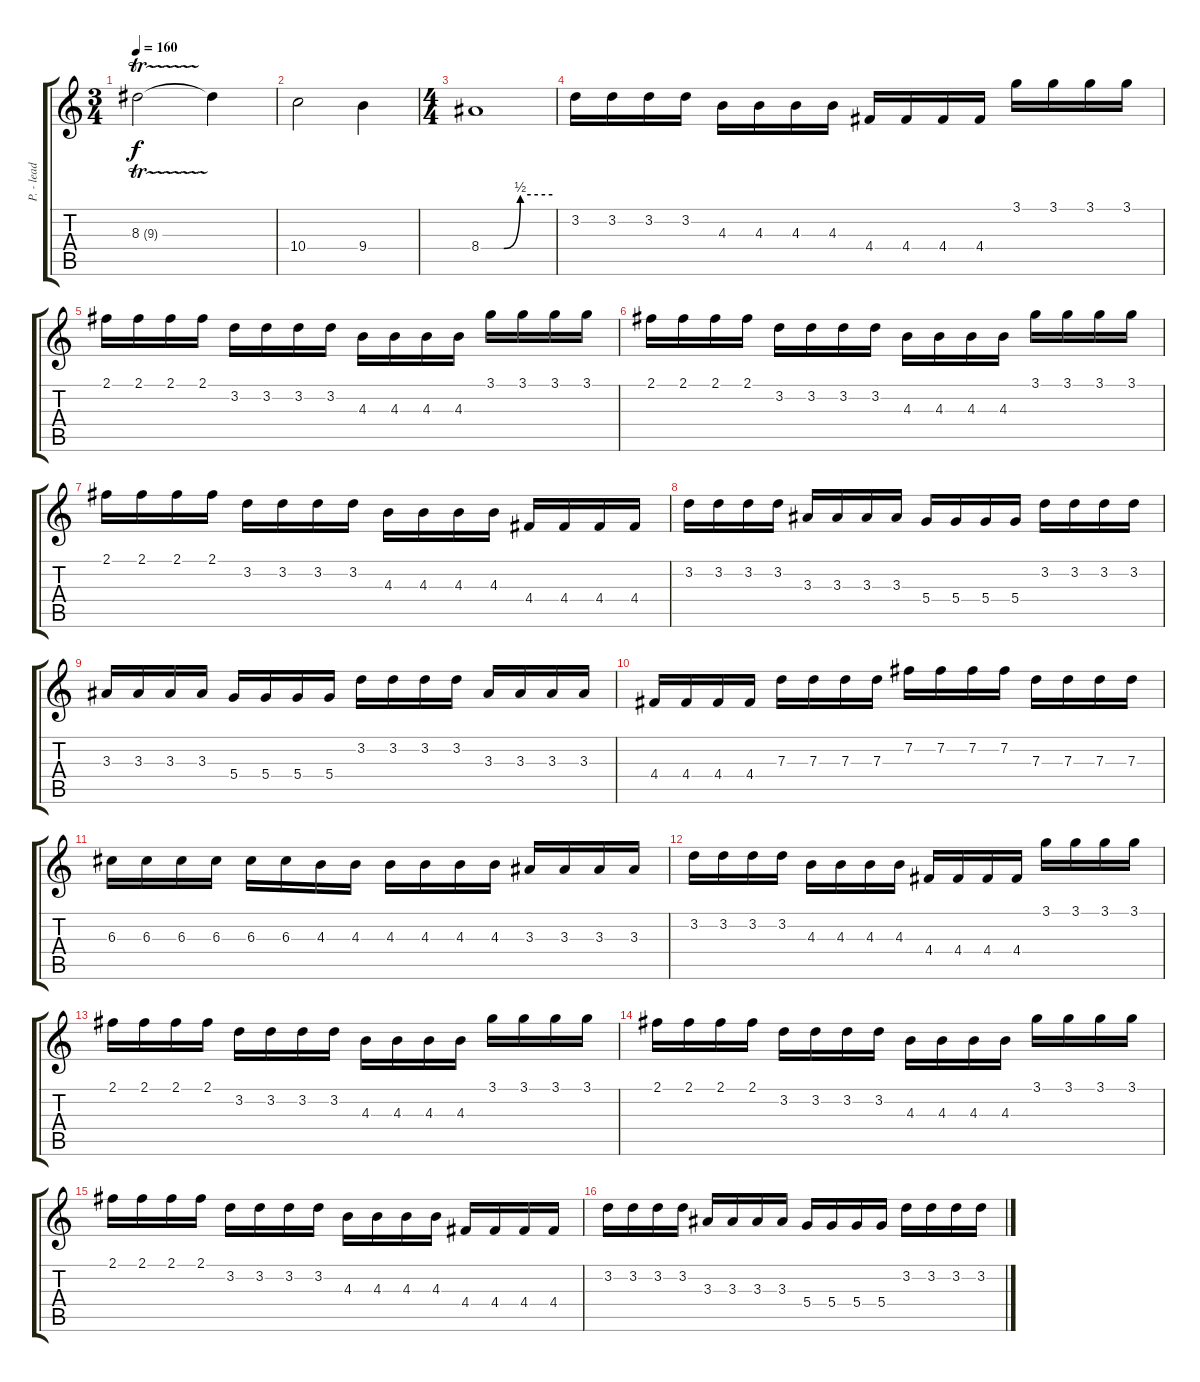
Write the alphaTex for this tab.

\track ("P. - lead guitar" "P. - lead ") {instrument distortionguitar}
\staff {score tabs}
\tuning (E4 B3 G3 D3 A2 E2) {hide}
\ts (3 4)
\tempo 160
\clef g2
\ks c
8.3{tr (9 32)}.2{dy f} 8.3{t}.4 |
10.4.2 9.4.4 |
\ts (4 4)
8.4{be (custom 0 0 19 0 33 2 60 2)}.1 |
3.2.16 3.2.16 3.2.16 3.2.16 4.3.16 4.3.16 4.3.16 4.3.16 4.4.16 4.4.16 4.4.16 4.4.16 3.1.16 3.1.16 3.1.16 3.1.16 |
2.1.16 2.1.16 2.1.16 2.1.16 3.2.16 3.2.16 3.2.16 3.2.16 4.3.16 4.3.16 4.3.16 4.3.16 3.1.16 3.1.16 3.1.16 3.1.16 |
2.1.16 2.1.16 2.1.16 2.1.16 3.2.16 3.2.16 3.2.16 3.2.16 4.3.16 4.3.16 4.3.16 4.3.16 3.1.16 3.1.16 3.1.16 3.1.16 |
2.1.16 2.1.16 2.1.16 2.1.16 3.2.16 3.2.16 3.2.16 3.2.16 4.3.16 4.3.16 4.3.16 4.3.16 4.4.16 4.4.16 4.4.16 4.4.16 |
3.2.16 3.2.16 3.2.16 3.2.16 3.3.16 3.3.16 3.3.16 3.3.16 5.4.16 5.4.16 5.4.16 5.4.16 3.2.16 3.2.16 3.2.16 3.2.16 |
3.3.16 3.3.16 3.3.16 3.3.16 5.4.16 5.4.16 5.4.16 5.4.16 3.2.16 3.2.16 3.2.16 3.2.16 3.3.16 3.3.16 3.3.16 3.3.16 |
4.4.16 4.4.16 4.4.16 4.4.16 7.3.16 7.3.16 7.3.16 7.3.16 7.2.16 7.2.16 7.2.16 7.2.16 7.3.16 7.3.16 7.3.16 7.3.16 |
6.3.16 6.3.16 6.3.16 6.3.16 6.3.16 6.3.16 4.3.16 4.3.16 4.3.16 4.3.16 4.3.16 4.3.16 3.3.16 3.3.16 3.3.16 3.3.16 |
3.2.16 3.2.16 3.2.16 3.2.16 4.3.16 4.3.16 4.3.16 4.3.16 4.4.16 4.4.16 4.4.16 4.4.16 3.1.16 3.1.16 3.1.16 3.1.16 |
2.1.16 2.1.16 2.1.16 2.1.16 3.2.16 3.2.16 3.2.16 3.2.16 4.3.16 4.3.16 4.3.16 4.3.16 3.1.16 3.1.16 3.1.16 3.1.16 |
2.1.16 2.1.16 2.1.16 2.1.16 3.2.16 3.2.16 3.2.16 3.2.16 4.3.16 4.3.16 4.3.16 4.3.16 3.1.16 3.1.16 3.1.16 3.1.16 |
2.1.16 2.1.16 2.1.16 2.1.16 3.2.16 3.2.16 3.2.16 3.2.16 4.3.16 4.3.16 4.3.16 4.3.16 4.4.16 4.4.16 4.4.16 4.4.16 |
3.2.16 3.2.16 3.2.16 3.2.16 3.3.16 3.3.16 3.3.16 3.3.16 5.4.16 5.4.16 5.4.16 5.4.16 3.2.16 3.2.16 3.2.16 3.2.16
